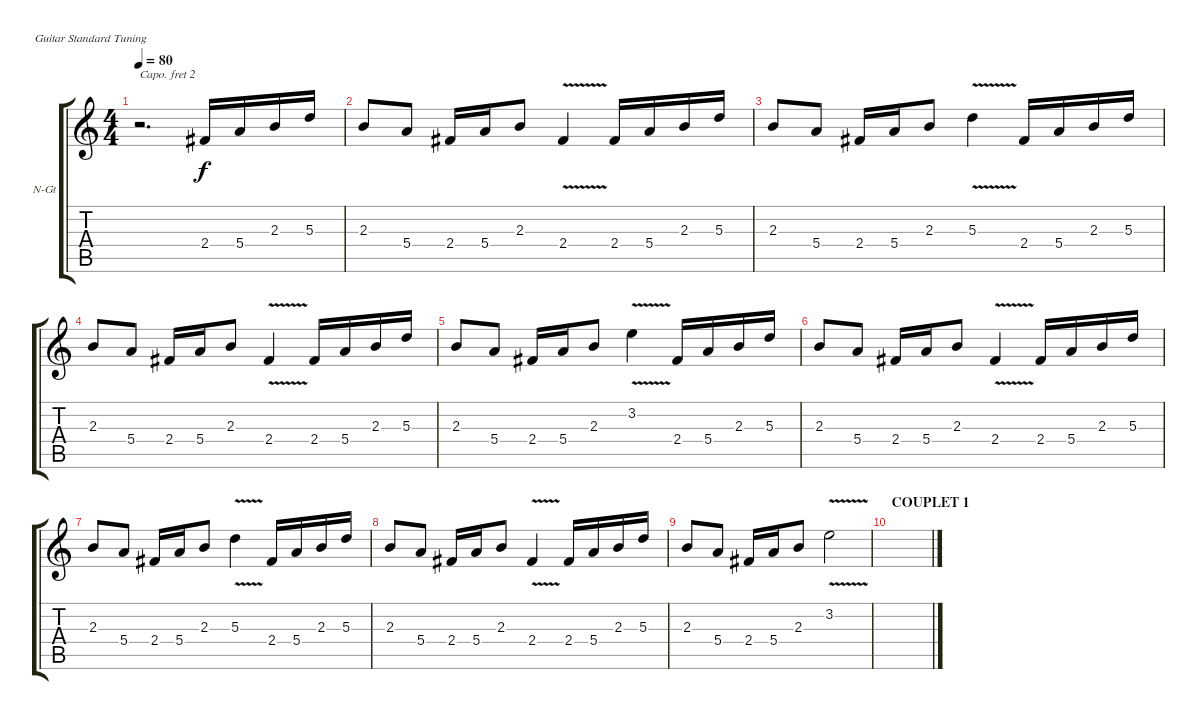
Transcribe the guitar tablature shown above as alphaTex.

\defaultSystemsLayout 4
\bracketExtendMode groupsimilarinstruments
\firstSystemTrackNameOrientation horizontal
\otherSystemsTrackNameOrientation horizontal
\track ("Nylon Guitar" "N-Gt") {instrument acousticguitarnylon}
\staff {score tabs}
\capo 2
\tuning (E4 B3 G3 D3 A2 E2)
\ts (4 4)
\tempo 80
\clef g2
\ks aminor
r.2{d dy f instrument acousticguitarnylon} 2.4.16 5.4.16 2.3.16 5.3.16 |
2.3.8 5.4.8 2.4.16 5.4.16 2.3.8 2.4{v}.4 2.4.16 5.4.16 2.3.16 5.3.16 |
2.3.8 5.4.8 2.4.16 5.4.16 2.3.8 5.3{v}.4 2.4.16 5.4.16 2.3.16 5.3.16 |
2.3.8 5.4.8 2.4.16 5.4.16 2.3.8 2.4{v}.4 2.4.16 5.4.16 2.3.16 5.3.16 |
2.3.8 5.4.8 2.4.16 5.4.16 2.3.8 3.2{v}.4 2.4.16 5.4.16 2.3.16 5.3.16 |
\scale
0.487395 2.3.8 5.4.8 2.4.16 5.4.16 2.3.8 2.4{v}.4 2.4.16 5.4.16 2.3.16 5.3.16 |
\scale
0.333333 2.3.8 5.4.8 2.4.16 5.4.16 2.3.8 5.3{v}.4 2.4.16 5.4.16 2.3.16 5.3.16 |
\scale
0.333333 2.3.8 5.4.8 2.4.16 5.4.16 2.3.8 2.4{v}.4 2.4.16 5.4.16 2.3.16 5.3.16 |
\scale
0.333333 2.3.8 5.4.8 2.4.16 5.4.16 2.3.8 3.2{v}.2 |
\section ("" "COUPLET 1")
\scale
0.333333 |
\scale
0.333333 |
\scale
0.333333 |
\scale
0.333333 |
\scale
0.333333 |
\scale
0.333333 |
\scale
0.333333
